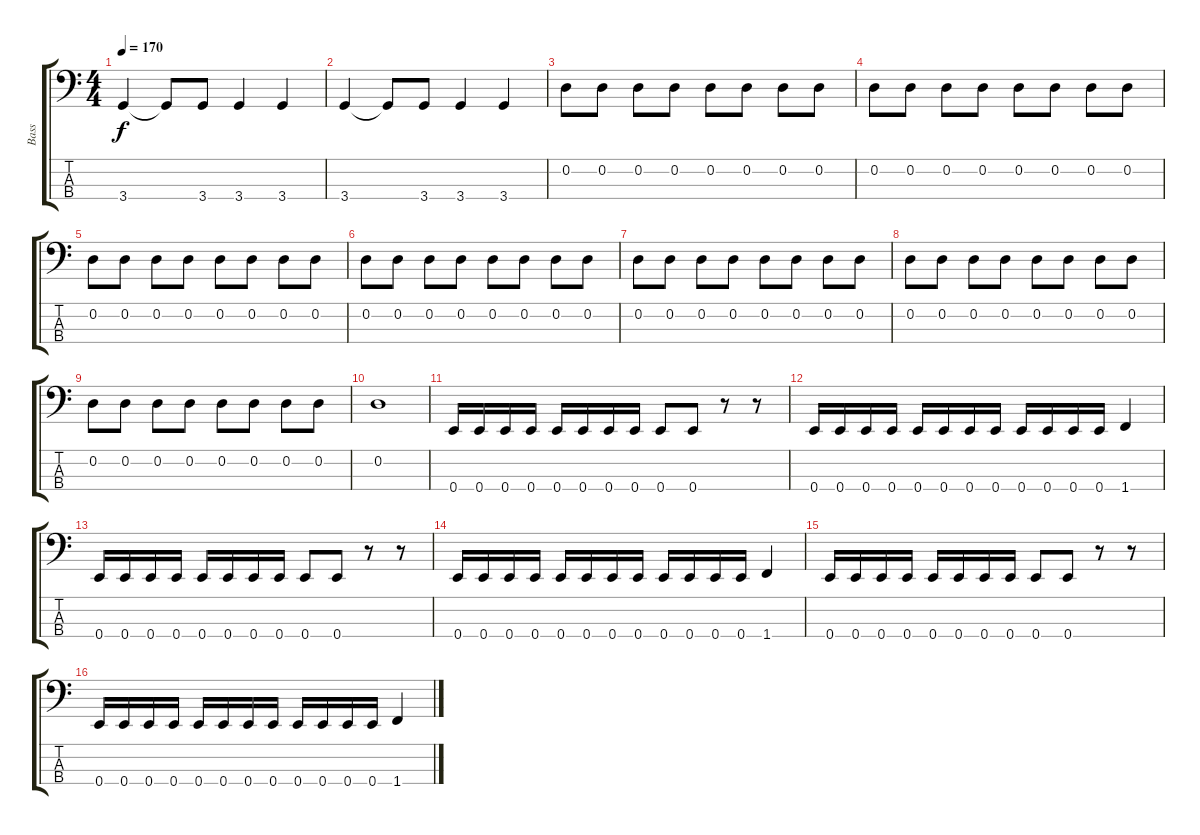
\track ("Bass" "Bass") {instrument electricbasspick}
\staff {score tabs}
\tuning (G2 D2 A1 E1) {hide}
\ts (4 4)
\tempo 170
\clef f4
\ks c
3.4.4{dy f} 3.4{t}.8 3.4.8 3.4.4 3.4.4 |
3.4.4 3.4{t}.8 3.4.8 3.4.4 3.4.4 |
0.2.8 0.2.8 0.2.8 0.2.8 0.2.8 0.2.8 0.2.8 0.2.8 |
0.2.8 0.2.8 0.2.8 0.2.8 0.2.8 0.2.8 0.2.8 0.2.8 |
0.2.8 0.2.8 0.2.8 0.2.8 0.2.8 0.2.8 0.2.8 0.2.8 |
0.2.8 0.2.8 0.2.8 0.2.8 0.2.8 0.2.8 0.2.8 0.2.8 |
0.2.8 0.2.8 0.2.8 0.2.8 0.2.8 0.2.8 0.2.8 0.2.8 |
0.2.8 0.2.8 0.2.8 0.2.8 0.2.8 0.2.8 0.2.8 0.2.8 |
0.2.8 0.2.8 0.2.8 0.2.8 0.2.8 0.2.8 0.2.8 0.2.8 |
0.2.1 |
0.4.16 0.4.16 0.4.16 0.4.16 0.4.16 0.4.16 0.4.16 0.4.16 0.4.8 0.4.8 r.8 r.8 |
0.4.16 0.4.16 0.4.16 0.4.16 0.4.16 0.4.16 0.4.16 0.4.16 0.4.16 0.4.16 0.4.16 0.4.16 1.4.4 |
0.4.16 0.4.16 0.4.16 0.4.16 0.4.16 0.4.16 0.4.16 0.4.16 0.4.8 0.4.8 r.8 r.8 |
0.4.16 0.4.16 0.4.16 0.4.16 0.4.16 0.4.16 0.4.16 0.4.16 0.4.16 0.4.16 0.4.16 0.4.16 1.4.4 |
0.4.16 0.4.16 0.4.16 0.4.16 0.4.16 0.4.16 0.4.16 0.4.16 0.4.8 0.4.8 r.8 r.8 |
0.4.16 0.4.16 0.4.16 0.4.16 0.4.16 0.4.16 0.4.16 0.4.16 0.4.16 0.4.16 0.4.16 0.4.16 1.4.4
